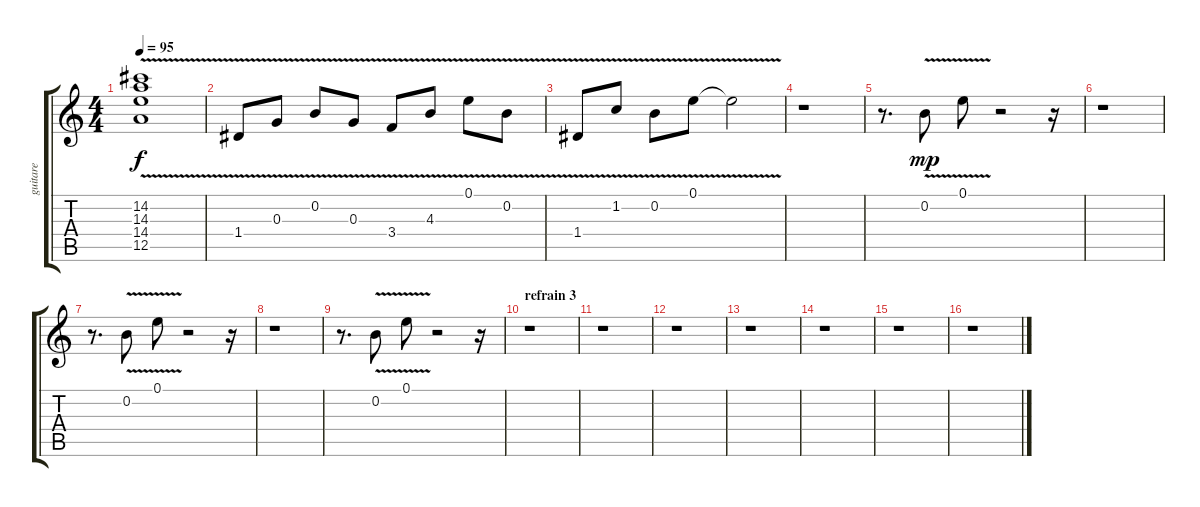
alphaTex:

\track ("guitare" "guitare") {instrument acousticguitarnylon}
\staff {score tabs}
\tuning (E4 B3 G3 D3 A2 E2) {hide}
\ts (4 4)
\tempo 95
\clef g2
\ks c
(14.2{v} 14.3{v} 14.4{v} 12.5{v}).1{dy f} |
1.4{v}.8 0.3{v}.8 0.2{v}.8 0.3{v}.8 3.4{v}.8 4.3{v}.8 0.1{v}.8 0.2{v}.8 |
1.4{v}.8 1.2{v}.8 0.2{v}.8 0.1{v}.8 0.1{t}.2 |
r.1 |
r.8{d} 0.2{v}.8{dy mp} 0.1{v}.8 r.2 r.16 |
r.1 |
r.8{d} 0.2{v}.8 0.1{v}.8 r.2 r.16 |
r.1 |
r.8{d} 0.2{v}.8 0.1{v}.8 r.2 r.16 |
\section ("" "refrain 3")
r.1 |
r.1 |
r.1 |
r.1 |
r.1 |
r.1 |
r.1
